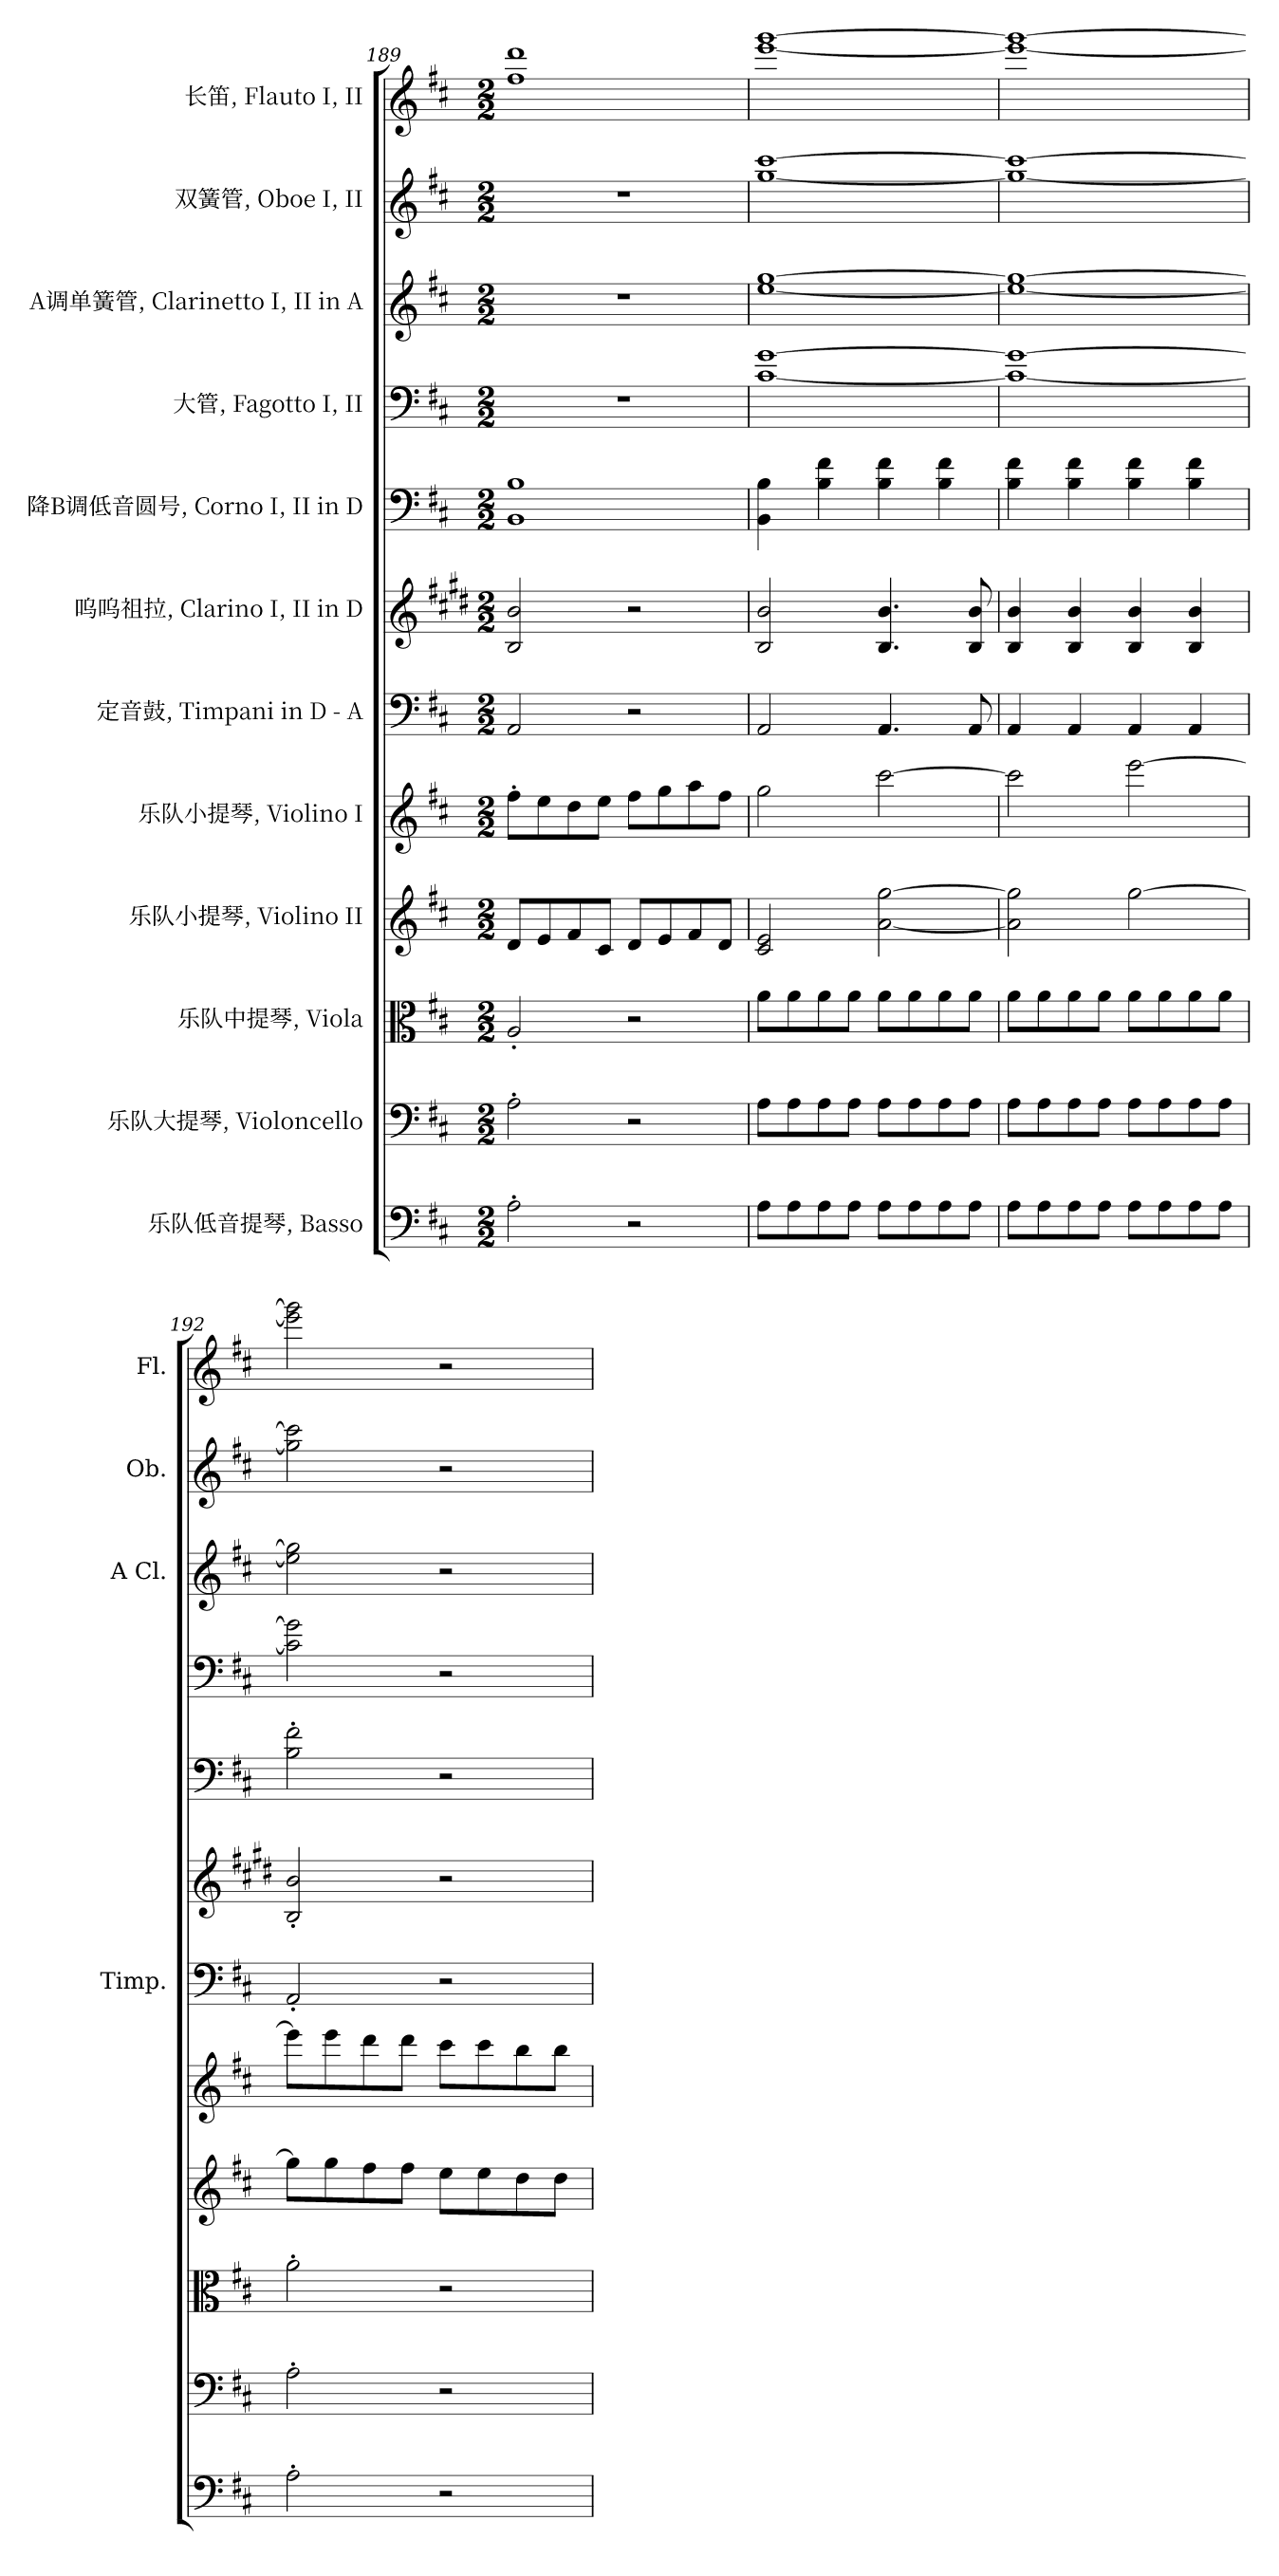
**kern	**kern	**kern	**kern	**kern	**kern	**kern	**kern	**kern	**kern	**kern	**kern
*part12	*part11	*part10	*part9	*part8	*part7	*part6	*part5	*part4	*part3	*part2	*part1
*staff12	*staff11	*staff10	*staff9	*staff8	*staff7	*staff6	*staff5	*staff4	*staff3	*staff2	*staff1
*I"乐队低音提琴, Basso	*I"乐队大提琴, Violoncello	*I"乐队中提琴, Viola	*I"乐队小提琴, Violino II	*I"乐队小提琴, Violino I	*I"定音鼓, Timpani in D - A	*I"呜呜祖拉, Clarino I, II in D	*I"降B调低音圆号, Corno I, II in D	*I"大管, Fagotto I, II	*I"A调单簧管, Clarinetto I, II in A	*I"双簧管, Oboe I, II	*I"长笛, Flauto I, II
*	*	*	*	*	*I'Timp.	*	*	*	*I'A Cl.	*I'Ob.	*I'Fl.
*clefF4	*clefF4	*clefC3	*clefG2	*clefG2	*clefF4	*clefG2	*clefF4	*clefF4	*clefG2	*clefG2	*clefG2
*ITrd7c12	*	*	*	*	*	*ITrd1c2	*ITrd1c2	*	*ITrd2c3	*	*
*k[f#c#]	*k[f#c#]	*k[f#c#]	*k[f#c#]	*k[f#c#]	*k[f#c#]	*k[f#c#]	*k[]	*k[f#c#]	*k[f#c#g#d#a#]	*k[f#c#]	*k[f#c#]
*M2/2	*M2/2	*M2/2	*M2/2	*M2/2	*M2/2	*M2/2	*M2/2	*M2/2	*M2/2	*M2/2	*M2/2
=189	=189	=189	=189	=189	=189	=189	=189	=189	=189	=189	=189
2AA'\	2A'\	2A'/	8d/L	8ff#'\L	2AA/	2A/ 2a/	1AA 1A	1r	1r	1r	1ff# 1ddd
.	.	.	8e/	8ee\	.	.	.	.	.	.	.
.	.	.	8f#/	8dd\	.	.	.	.	.	.	.
.	.	.	8c#/J	8ee\J	.	.	.	.	.	.	.
2r	2r	2r	8d/L	8ff#\L	2r	2r	.	.	.	.	.
.	.	.	8e/	8gg\	.	.	.	.	.	.	.
.	.	.	8f#/	8aa\	.	.	.	.	.	.	.
.	.	.	8d/J	8ff#\J	.	.	.	.	.	.	.
!!LO:PB:g=z
=190	=190	=190	=190	=190	=190	=190	=190	=190	=190	=190	=190
8AA\L	8A\L	8a\L	2c#/ 2e/	2gg\	2AA/	2A/ 2a/	4AA\ 4A\	[1c# [1g	[1cc# [1ee	[1gg [1ccc#	[1eee [1ggg
8AA\	8A\	8a\	.	.	.	.	.	.	.	.	.
8AA\	8A\	8a\	.	.	.	.	4A\ 4e\	.	.	.	.
8AA\J	8A\J	8a\J	.	.	.	.	.	.	.	.	.
8AA\L	8A\L	8a\L	[2a\ [2gg\	[2ccc#\	4.AA/	4.A/ 4.a/	4A\ 4e\	.	.	.	.
8AA\	8A\	8a\	.	.	.	.	.	.	.	.	.
8AA\	8A\	8a\	.	.	.	.	4A\ 4e\	.	.	.	.
8AA\J	8A\J	8a\J	.	.	8AA/	8A/ 8a/	.	.	.	.	.
=191	=191	=191	=191	=191	=191	=191	=191	=191	=191	=191	=191
8AA\L	8A\L	8a\L	2a\] 2gg\]	2ccc#\]	4AA/	4A/ 4a/	4A\ 4e\	1c#_ 1g_	1cc#_ 1ee_	1gg_ 1ccc#_	1eee_ 1ggg_
8AA\	8A\	8a\	.	.	.	.	.	.	.	.	.
8AA\	8A\	8a\	.	.	4AA/	4A/ 4a/	4A\ 4e\	.	.	.	.
8AA\J	8A\J	8a\J	.	.	.	.	.	.	.	.	.
8AA\L	8A\L	8a\L	[2gg\	[2eee\	4AA/	4A/ 4a/	4A\ 4e\	.	.	.	.
8AA\	8A\	8a\	.	.	.	.	.	.	.	.	.
8AA\	8A\	8a\	.	.	4AA/	4A/ 4a/	4A\ 4e\	.	.	.	.
8AA\J	8A\J	8a\J	.	.	.	.	.	.	.	.	.
=192	=192	=192	=192	=192	=192	=192	=192	=192	=192	=192	=192
2AA'\	2A'\	2a'\	8gg\L]	8eee\L]	2AA'/	2A/' 2a/'	2A\' 2e\'	2c#\] 2g\]	2cc#\] 2ee\]	2gg\] 2ccc#\]	2eee\] 2ggg\]
.	.	.	8gg\	8eee\	.	.	.	.	.	.	.
.	.	.	8ff#\	8ddd\	.	.	.	.	.	.	.
.	.	.	8ff#\J	8ddd\J	.	.	.	.	.	.	.
2r	2r	2r	8ee\L	8ccc#\L	2r	2r	2r	2r	2r	2r	2r
.	.	.	8ee\	8ccc#\	.	.	.	.	.	.	.
.	.	.	8dd\	8bb\	.	.	.	.	.	.	.
.	.	.	8dd\J	8bb\J	.	.	.	.	.	.	.
=	=	=	=	=	=	=	=	=	=	=	=
*-	*-	*-	*-	*-	*-	*-	*-	*-	*-	*-	*-
